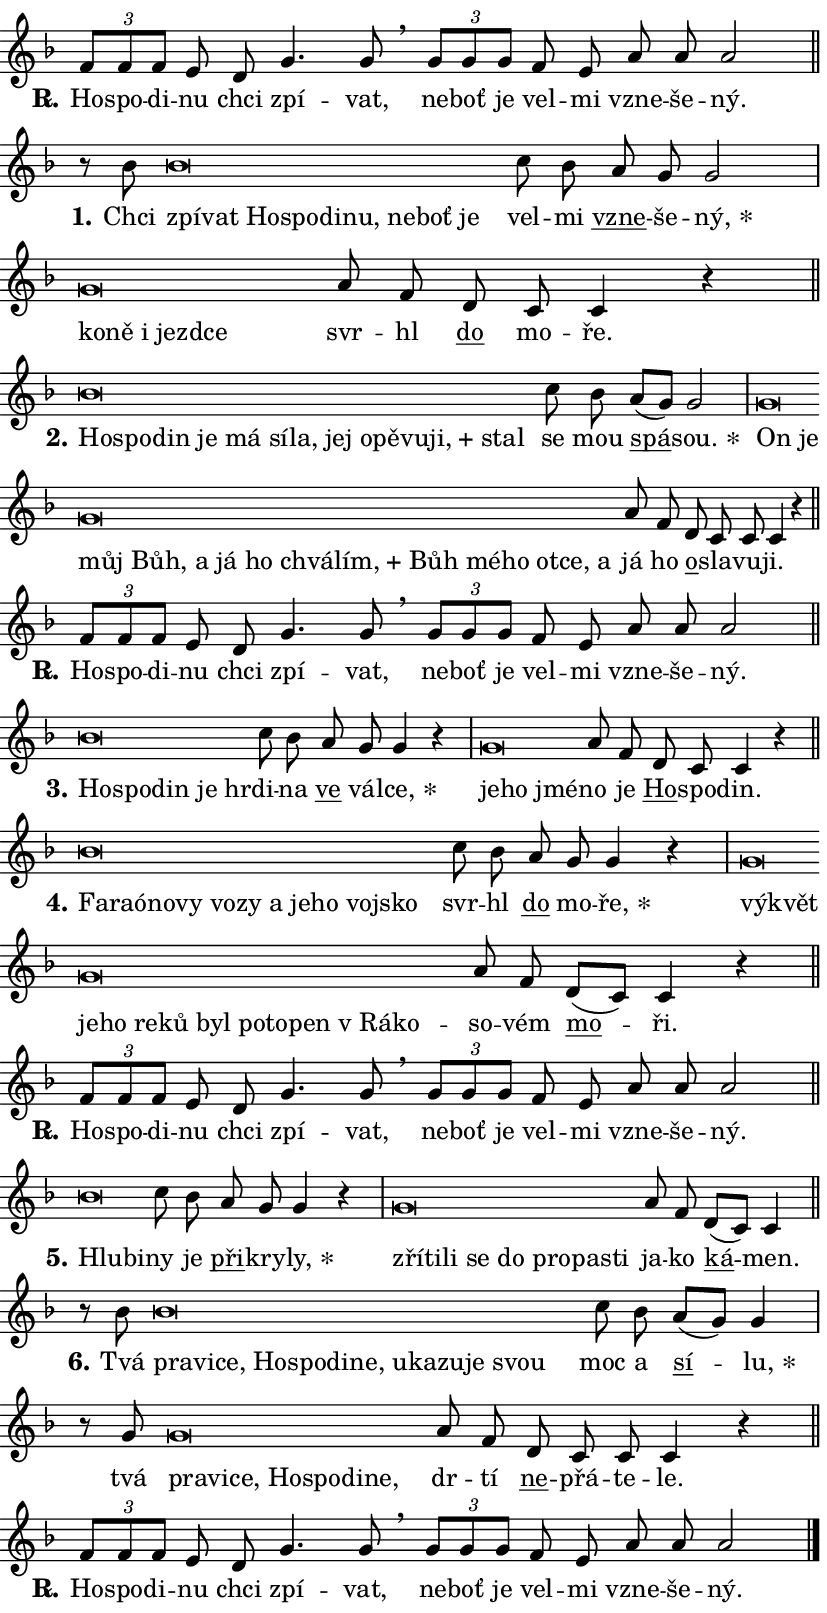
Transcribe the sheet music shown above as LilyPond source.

\version "2.24.0"
\header { tagline = "" }
\paper {
  indent = 0\cm
  top-margin = 0\cm
  right-margin = 0.13\cm % to fit lyric hyphens
  bottom-margin = 0\cm
  left-margin = 0\cm
  paper-width = 14\cm
  page-breaking = #ly:one-page-breaking
  system-system-spacing.basic-distance = #11
  score-system-spacing.basic-distance = #11
  ragged-last = ##f
}


%% Author: Thomas Morley
%% https://lists.gnu.org/archive/html/lilypond-user/2020-05/msg00002.html
#(define (line-position grob)
"Returns position of @var[grob} in current system:
   @code{'start}, if at first time-step
   @code{'end}, if at last time-step
   @code{'middle} otherwise
"
  (let* ((col (ly:item-get-column grob))
         (ln (ly:grob-object col 'left-neighbor))
         (rn (ly:grob-object col 'right-neighbor))
         (col-to-check-left (if (ly:grob? ln) ln col))
         (col-to-check-right (if (ly:grob? rn) rn col))
         (break-dir-left
           (and
             (ly:grob-property col-to-check-left 'non-musical #f)
             (ly:item-break-dir col-to-check-left)))
         (break-dir-right
           (and
             (ly:grob-property col-to-check-right 'non-musical #f)
             (ly:item-break-dir col-to-check-right))))
        (cond ((eqv? 1 break-dir-left) 'start)
              ((eqv? -1 break-dir-right) 'end)
              (else 'middle))))

#(define (tranparent-at-line-position vctor)
  (lambda (grob)
  "Relying on @code{line-position} select the relevant enry from @var{vctor}.
Used to determine transparency,"
    (case (line-position grob)
      ((end) (not (vector-ref vctor 0)))
      ((middle) (not (vector-ref vctor 1)))
      ((start) (not (vector-ref vctor 2))))))

noteHeadBreakVisibility =
#(define-music-function (break-visibility)(vector?)
"Makes @code{NoteHead}s transparent relying on @var{break-visibility}"
#{
  \override NoteHead.transparent =
    #(tranparent-at-line-position break-visibility)
#})

#(define delete-ledgers-for-transparent-note-heads
  (lambda (grob)
    "Reads whether a @code{NoteHead} is transparent.
If so this @code{NoteHead} is removed from @code{'note-heads} from
@var{grob}, which is supposed to be @code{LedgerLineSpanner}.
As a result ledgers are not printed for this @code{NoteHead}"
    (let* ((nhds-array (ly:grob-object grob 'note-heads))
           (nhds-list
             (if (ly:grob-array? nhds-array)
                 (ly:grob-array->list nhds-array)
                 '()))
           ;; Relies on the transparent-property being done before
           ;; Staff.LedgerLineSpanner.after-line-breaking is executed.
           ;; This is fragile ...
           (to-keep
             (remove
               (lambda (nhd)
                 (ly:grob-property nhd 'transparent #f))
               nhds-list)))
      ;; TODO find a better method to iterate over grob-arrays, similiar
      ;; to filter/remove etc for lists
      ;; For now rebuilt from scratch
      (set! (ly:grob-object grob 'note-heads)  '())
      (for-each
        (lambda (nhd)
          (ly:pointer-group-interface::add-grob grob 'note-heads nhd))
        to-keep))))

squashNotes = {
  \override NoteHead.X-extent = #'(-0.2 . 0.2)
  \override NoteHead.Y-extent = #'(-0.75 . 0)
  \override NoteHead.stencil =
    #(lambda (grob)
       (let ((pos (ly:grob-property grob 'staff-position)))
         (begin
           (if (< pos -7) (display "ERROR: Lower brevis then expected\n") (display ""))
           (if (<= pos -6) ly:text-interface::print ly:note-head::print))))
}
unSquashNotes = {
  \revert NoteHead.X-extent
  \revert NoteHead.Y-extent
  \revert NoteHead.stencil
}

hideNotes = \noteHeadBreakVisibility #begin-of-line-visible
unHideNotes = \noteHeadBreakVisibility #all-visible

% work-around for resetting accidentals
% https://lilypond.org/doc/v2.23/Documentation/notation/displaying-rhythms#unmetered-music
cadenzaMeasure = {
  \cadenzaOff
  \partial 1024 s1024
  \cadenzaOn
}

#(define-markup-command (accent layout props text) (markup?)
  "Underline accented syllable"
  (interpret-markup layout props
    #{\markup \override #'(offset . 4.3) \underline { #text }#}))

responsum = \markup \concat {
  "R" \hspace #-1.05 \path #0.1 #'((moveto 0 0.07) (lineto 0.9 0.8)) \hspace #0.05 "."
}

spaceSize = #0.6828661417322834 % exact space size for TeX Gyre Schola

\layout {
  \context {
    \Staff
    \remove "Time_signature_engraver"
    \override LedgerLineSpanner.after-line-breaking = #delete-ledgers-for-transparent-note-heads
  }
  \context {
    \Lyrics {
      \override LyricSpace.minimum-distance = \spaceSize
      \override LyricText.font-name = #"TeX Gyre Schola"
      \override LyricText.font-size = 1
      \override StanzaNumber.font-name = #"TeX Gyre Schola Bold"
      \override StanzaNumber.font-size = 1
    }
  }
  \context {
    \Score 
    \override NoteHead.text =
      #(lambda (grob) 
        (let ((pos (ly:grob-property grob 'staff-position)))
          #{\markup {
            \combine
              \halign #-0.55 \raise #(if (= pos -6) 0 0.5) \override #'(thickness . 2) \draw-line #'(3.2 . 0)
              \musicglyph "noteheads.sM1"
          }#}))
  }
}

% magnetic-lyrics.ily
%
%   written by
%     Jean Abou Samra <jean@abou-samra.fr>
%     Werner Lemberg <wl@gnu.org>
%
%   adapted by
%     Jiri Hon <jiri.hon@gmail.com>
%
% Version 2022-Apr-15

% https://www.mail-archive.com/lilypond-user@gnu.org/msg149350.html

#(define (Left_hyphen_pointer_engraver context)
   "Collect syllable-hyphen-syllable occurrences in lyrics and store
them in properties.  This engraver only looks to the left.  For
example, if the lyrics input is @code{foo -- bar}, it does the
following.

@itemize @bullet
@item
Set the @code{text} property of the @code{LyricHyphen} grob between
@q{foo} and @q{bar} to @code{foo}.

@item
Set the @code{left-hyphen} property of the @code{LyricText} grob with
text @q{foo} to the @code{LyricHyphen} grob between @q{foo} and
@q{bar}.
@end itemize

Use this auxiliary engraver in combination with the
@code{lyric-@/text::@/apply-@/magnetic-@/offset!} hook."
   (let ((hyphen #f)
         (text #f))
     (make-engraver
      (acknowledgers
       ((lyric-syllable-interface engraver grob source-engraver)
        (set! text grob)))
      (end-acknowledgers
       ((lyric-hyphen-interface engraver grob source-engraver)
        ;(when (not (grob::has-interface grob 'lyric-space-interface))
          (set! hyphen grob)));)
      ((stop-translation-timestep engraver)
       (when (and text hyphen)
         (ly:grob-set-object! text 'left-hyphen hyphen))
       (set! text #f)
       (set! hyphen #f)))))

#(define (lyric-text::apply-magnetic-offset! grob)
   "If the space between two syllables is less than the value in
property @code{LyricText@/.details@/.squash-threshold}, move the right
syllable to the left so that it gets concatenated with the left
syllable.

Use this function as a hook for
@code{LyricText@/.after-@/line-@/breaking} if the
@code{Left_@/hyphen_@/pointer_@/engraver} is active."
   (let ((hyphen (ly:grob-object grob 'left-hyphen #f)))
     (when hyphen
       (let ((left-text (ly:spanner-bound hyphen LEFT)))
         (when (grob::has-interface left-text 'lyric-syllable-interface)
           (let* ((common (ly:grob-common-refpoint grob left-text X))
                  (this-x-ext (ly:grob-extent grob common X))
                  (left-x-ext
                   (begin
                     ;; Trigger magnetism for left-text.
                     (ly:grob-property left-text 'after-line-breaking)
                     (ly:grob-extent left-text common X)))
                  ;; `delta` is the gap width between two syllables.
                  (delta (- (interval-start this-x-ext)
                            (interval-end left-x-ext)))
                  (details (ly:grob-property grob 'details))
                  (threshold (assoc-get 'squash-threshold details 0.2)))
             (when (< delta threshold)
               (let* (;; We have to manipulate the input text so that
                      ;; ligatures crossing syllable boundaries are not
                      ;; disabled.  For languages based on the Latin
                      ;; script this is essentially a beautification.
                      ;; However, for non-Western scripts it can be a
                      ;; necessity.
                      (lt (ly:grob-property left-text 'text))
                      (rt (ly:grob-property grob 'text))
                      (is-space (grob::has-interface hyphen 'lyric-space-interface))
                      (space (if is-space " " ""))
                      (extra-delta (if is-space spaceSize 0))
                      ;; Append new syllable.
                      (ltrt-space (if (and (string? lt) (string? rt))
                                (string-append lt space rt)
                                (make-concat-markup (list lt space rt))))
                      ;; Right-align `ltrt` to the right side.
                      (ltrt-space-markup (grob-interpret-markup
                               grob
                               (make-translate-markup
                                (cons (interval-length this-x-ext) 0)
                                (make-right-align-markup ltrt-space)))))
                 (begin
                   ;; Don't print `left-text`.
                   (ly:grob-set-property! left-text 'stencil #f)
                   ;; Set text and stencil (which holds all collected
                   ;; syllables so far) and shift it to the left.
                   (ly:grob-set-property! grob 'text ltrt-space)
                   (ly:grob-set-property! grob 'stencil ltrt-space-markup)
                   (ly:grob-translate-axis! grob (- (- delta extra-delta)) X))))))))))


#(define (lyric-hyphen::displace-bounds-first grob)
   ;; Make very sure this callback isn't triggered too early.
   (let ((left (ly:spanner-bound grob LEFT))
         (right (ly:spanner-bound grob RIGHT)))
     (ly:grob-property left 'after-line-breaking)
     (ly:grob-property right 'after-line-breaking)
     (ly:lyric-hyphen::print grob)))

squashThreshold = #0.4

\layout {
  \context {
    \Lyrics
    \consists #Left_hyphen_pointer_engraver
    \override LyricText.after-line-breaking =
      #lyric-text::apply-magnetic-offset!
    \override LyricHyphen.stencil = #lyric-hyphen::displace-bounds-first
    \override LyricText.details.squash-threshold = \squashThreshold
    \override LyricHyphen.minimum-distance = 0
    \override LyricHyphen.minimum-length = \squashThreshold
  }
}

squashText = \override LyricText.details.squash-threshold = 9999
unSquashText = \override LyricText.details.squash-threshold = \squashThreshold

leftText = \override LyricText.self-alignment-X = #LEFT
unLeftText = \revert LyricText.self-alignment-X

starOffset = #(lambda (grob) 
                (let ((x_offset (ly:self-alignment-interface::aligned-on-x-parent grob)))
                  (if (= x_offset 0) 0 (+ x_offset 1.2))))

star = #(define-music-function (syllable)(string?)
"Append star separator at the end of a syllable"
#{
  \once \override LyricText.X-offset = #starOffset
  \lyricmode { \markup {
    #syllable
    \override #'((font-name . "TeX Gyre Schola Bold")) \hspace #0.2 \lower #0.65 \larger "*"
  } }
#})

starAccent = #(define-music-function (syllable)(string?)
"Append star separator at the end of a syllable and make accent"
#{
  \once \override LyricText.X-offset = #starOffset
  \lyricmode { \markup {
    \accent #syllable
    \override #'((font-name . "TeX Gyre Schola Bold")) \hspace #0.2 \lower #0.65 \larger "*"
  } }
#})

breath = #(define-music-function (syllable)(string?)
"Append breathing indicator at the end of a syllable"
#{
  \lyricmode { \markup { #syllable "+" } }
#})

optionalBreath = #(define-music-function (syllable)(string?)
"Append optional breathing indicator at the end of a syllable"
#{
  \lyricmode { \markup { #syllable "(+)" } }
#})


\score {
    <<
        \new Voice = "melody" { \cadenzaOn \key f \major \relative { \tuplet 3/2 { f'8[ f f] } e d g4. g8 \breathe \bar "" \tuplet 3/2 { g[ g g] } \bar "" f e \bar "" a a a2 \cadenzaMeasure \bar "||" \break } }
        \new Lyrics \lyricsto "melody" { \lyricmode { \set stanza = \responsum
Ho -- spo -- di -- nu chci zpí -- vat, ne -- boť je vel -- mi vzne -- še -- ný. } }
    >>
    \layout {}
}

\score {
    <<
        \new Voice = "melody" { \cadenzaOn \key f \major \relative { r8 bes'8 \squashNotes bes\breve*1/16 \hideNotes \breve*1/16 \bar "" \breve*1/16 \bar "" \breve*1/16 \bar "" \breve*1/16 \bar "" \breve*1/16 \bar "" \breve*1/16 \bar "" \breve*1/16 \breve*1/16 \bar "" \unHideNotes \unSquashNotes c8 bes \bar "" a g g2 \cadenzaMeasure \bar "|" \squashNotes g\breve*1/16 \hideNotes \breve*1/16 \bar "" \breve*1/16 \bar "" \breve*1/16 \breve*1/16 \bar "" \unHideNotes \unSquashNotes a8 f \bar "" d c c4 r \cadenzaMeasure \bar "||" \break } }
        \new Lyrics \lyricsto "melody" { \lyricmode { \set stanza = "1."
Chci \leftText zpí -- \squashText vat Ho -- spo -- di -- nu, ne -- boť je \unLeftText \unSquashText vel -- mi \markup \accent vzne -- še -- \star ný, \leftText ko -- \squashText ně i jezd -- ce \unLeftText \unSquashText svr -- hl \markup \accent do mo -- ře. } }
    >>
    \layout {}
}

\score {
    <<
        \new Voice = "melody" { \cadenzaOn \key f \major \relative { \squashNotes bes'\breve*1/16 \hideNotes \breve*1/16 \bar "" \breve*1/16 \bar "" \breve*1/16 \bar "" \breve*1/16 \bar "" \breve*1/16 \bar "" \breve*1/16 \bar "" \breve*1/16 \bar "" \breve*1/16 \bar "" \breve*1/16 \bar "" \breve*1/16 \bar "" \breve*1/16 \breve*1/16 \bar "" \unHideNotes \unSquashNotes c8 bes \bar "" a[( g)] g2 \cadenzaMeasure \bar "|" \squashNotes g\breve*1/16 \hideNotes \breve*1/16 \bar "" \breve*1/16 \bar "" \breve*1/16 \bar "" \breve*1/16 \bar "" \breve*1/16 \bar "" \breve*1/16 \bar "" \breve*1/16 \bar "" \breve*1/16 \bar "" \breve*1/16 \bar "" \breve*1/16 \bar "" \breve*1/16 \bar "" \breve*1/16 \bar "" \breve*1/16 \breve*1/16 \bar "" \unHideNotes \unSquashNotes a8 f \bar "" d c c c4 r \cadenzaMeasure \bar "||" \break } }
        \new Lyrics \lyricsto "melody" { \lyricmode { \set stanza = "2."
\leftText Ho -- \squashText spo -- din je má sí -- la, jej o -- pě -- vu -- \breath "ji," stal \unLeftText \unSquashText se mou \markup \accent spá -- \star sou. \leftText On \squashText je můj Bůh, a já ho chvá -- \breath "lím," Bůh mé -- ho ot -- ce, a \unLeftText \unSquashText já ho \markup \accent o -- sla -- vu -- ji. } }
    >>
    \layout {}
}

\score {
    <<
        \new Voice = "melody" { \cadenzaOn \key f \major \relative { \tuplet 3/2 { f'8[ f f] } e d g4. g8 \breathe \bar "" \tuplet 3/2 { g[ g g] } \bar "" f e \bar "" a a a2 \cadenzaMeasure \bar "||" \break } }
        \new Lyrics \lyricsto "melody" { \lyricmode { \set stanza = \responsum
Ho -- spo -- di -- nu chci zpí -- vat, ne -- boť je vel -- mi vzne -- še -- ný. } }
    >>
    \layout {}
}

\score {
    <<
        \new Voice = "melody" { \cadenzaOn \key f \major \relative { \squashNotes bes'\breve*1/16 \hideNotes \breve*1/16 \bar "" \breve*1/16 \bar "" \breve*1/16 \breve*1/16 \bar "" \unHideNotes \unSquashNotes c8 bes \bar "" a g g4 r \cadenzaMeasure \bar "|" \squashNotes g\breve*1/16 \hideNotes \breve*1/16 \breve*1/16 \bar "" \unHideNotes \unSquashNotes a8 f \bar "" d c c4 r \cadenzaMeasure \bar "||" \break } }
        \new Lyrics \lyricsto "melody" { \lyricmode { \set stanza = "3."
\leftText Ho -- \squashText spo -- din je hr -- \unLeftText \unSquashText di -- na \markup \accent ve vál -- \star ce, \leftText je -- \squashText ho jmé -- \unLeftText \unSquashText no je \markup \accent Ho -- spo -- din. } }
    >>
    \layout {}
}

\score {
    <<
        \new Voice = "melody" { \cadenzaOn \key f \major \relative { \squashNotes bes'\breve*1/16 \hideNotes \breve*1/16 \bar "" \breve*1/16 \bar "" \breve*1/16 \bar "" \breve*1/16 \bar "" \breve*1/16 \bar "" \breve*1/16 \bar "" \breve*1/16 \bar "" \breve*1/16 \bar "" \breve*1/16 \breve*1/16 \bar "" \unHideNotes \unSquashNotes c8 bes \bar "" a g g4 r \cadenzaMeasure \bar "|" \squashNotes g\breve*1/16 \hideNotes \breve*1/16 \bar "" \breve*1/16 \bar "" \breve*1/16 \bar "" \breve*1/16 \bar "" \breve*1/16 \bar "" \breve*1/16 \bar "" \breve*1/16 \bar "" \breve*1/16 \bar "" \breve*1/16 \bar "" \breve*1/16 \breve*1/16 \bar "" \unHideNotes \unSquashNotes a8 f \bar "" d[( c)] c4 r \cadenzaMeasure \bar "||" \break } }
        \new Lyrics \lyricsto "melody" { \lyricmode { \set stanza = "4."
\leftText Fa -- \squashText raó -- no -- vy vo -- zy a je -- ho voj -- sko \unLeftText \unSquashText svr -- hl \markup \accent do mo -- \star ře, \leftText vý -- \squashText květ je -- ho re -- ků byl po -- to -- pen "v Rá" -- ko -- \unLeftText \unSquashText so -- vém \markup \accent mo -- ři. } }
    >>
    \layout {}
}

\score {
    <<
        \new Voice = "melody" { \cadenzaOn \key f \major \relative { \tuplet 3/2 { f'8[ f f] } e d g4. g8 \breathe \bar "" \tuplet 3/2 { g[ g g] } \bar "" f e \bar "" a a a2 \cadenzaMeasure \bar "||" \break } }
        \new Lyrics \lyricsto "melody" { \lyricmode { \set stanza = \responsum
Ho -- spo -- di -- nu chci zpí -- vat, ne -- boť je vel -- mi vzne -- še -- ný. } }
    >>
    \layout {}
}

\score {
    <<
        \new Voice = "melody" { \cadenzaOn \key f \major \relative { \squashNotes bes'\breve*1/16 \hideNotes \breve*1/16 \bar "" \unHideNotes \unSquashNotes c8 bes \bar "" a g g4 r \cadenzaMeasure \bar "|" \squashNotes g\breve*1/16 \hideNotes \breve*1/16 \bar "" \breve*1/16 \bar "" \breve*1/16 \bar "" \breve*1/16 \bar "" \breve*1/16 \bar "" \breve*1/16 \breve*1/16 \bar "" \unHideNotes \unSquashNotes a8 f \bar "" d[( c)] c4 \cadenzaMeasure \bar "||" \break } }
        \new Lyrics \lyricsto "melody" { \lyricmode { \set stanza = "5."
\leftText Hlu -- \squashText bi -- \unLeftText \unSquashText ny je \markup \accent při -- kry -- \star ly, \leftText zří -- \squashText ti -- li se do pro -- pa -- sti \unLeftText \unSquashText ja -- ko \markup \accent ká -- men. } }
    >>
    \layout {}
}

\score {
    <<
        \new Voice = "melody" { \cadenzaOn \key f \major \relative { r8 bes'8 \squashNotes bes\breve*1/16 \hideNotes \breve*1/16 \bar "" \breve*1/16 \bar "" \breve*1/16 \bar "" \breve*1/16 \bar "" \breve*1/16 \bar "" \breve*1/16 \bar "" \breve*1/16 \bar "" \breve*1/16 \bar "" \breve*1/16 \bar "" \breve*1/16 \breve*1/16 \bar "" \unHideNotes \unSquashNotes c8 bes \bar "" a[( g)] g4 \cadenzaMeasure \bar "|" r8 g8 \squashNotes g\breve*1/16 \hideNotes \breve*1/16 \bar "" \breve*1/16 \bar "" \breve*1/16 \bar "" \breve*1/16 \bar "" \breve*1/16 \breve*1/16 \bar "" \unHideNotes \unSquashNotes a8 f \bar "" d c c c4 r \cadenzaMeasure \bar "||" \break } }
        \new Lyrics \lyricsto "melody" { \lyricmode { \set stanza = "6."
Tvá \leftText pra -- \squashText vi -- ce, Ho -- spo -- di -- ne, u -- ka -- zu -- je svou \unLeftText \unSquashText moc a \markup \accent sí -- \star lu, tvá \leftText pra -- \squashText vi -- ce, Ho -- spo -- di -- ne, \unLeftText \unSquashText dr -- tí \markup \accent ne -- přá -- te -- le. } }
    >>
    \layout {}
}

\score {
    <<
        \new Voice = "melody" { \cadenzaOn \key f \major \relative { \tuplet 3/2 { f'8[ f f] } e d g4. g8 \breathe \bar "" \tuplet 3/2 { g[ g g] } \bar "" f e \bar "" a a a2 \cadenzaMeasure \bar "||" \break } \bar "|." }
        \new Lyrics \lyricsto "melody" { \lyricmode { \set stanza = \responsum
Ho -- spo -- di -- nu chci zpí -- vat, ne -- boť je vel -- mi vzne -- še -- ný. } }
    >>
    \layout {}
}
